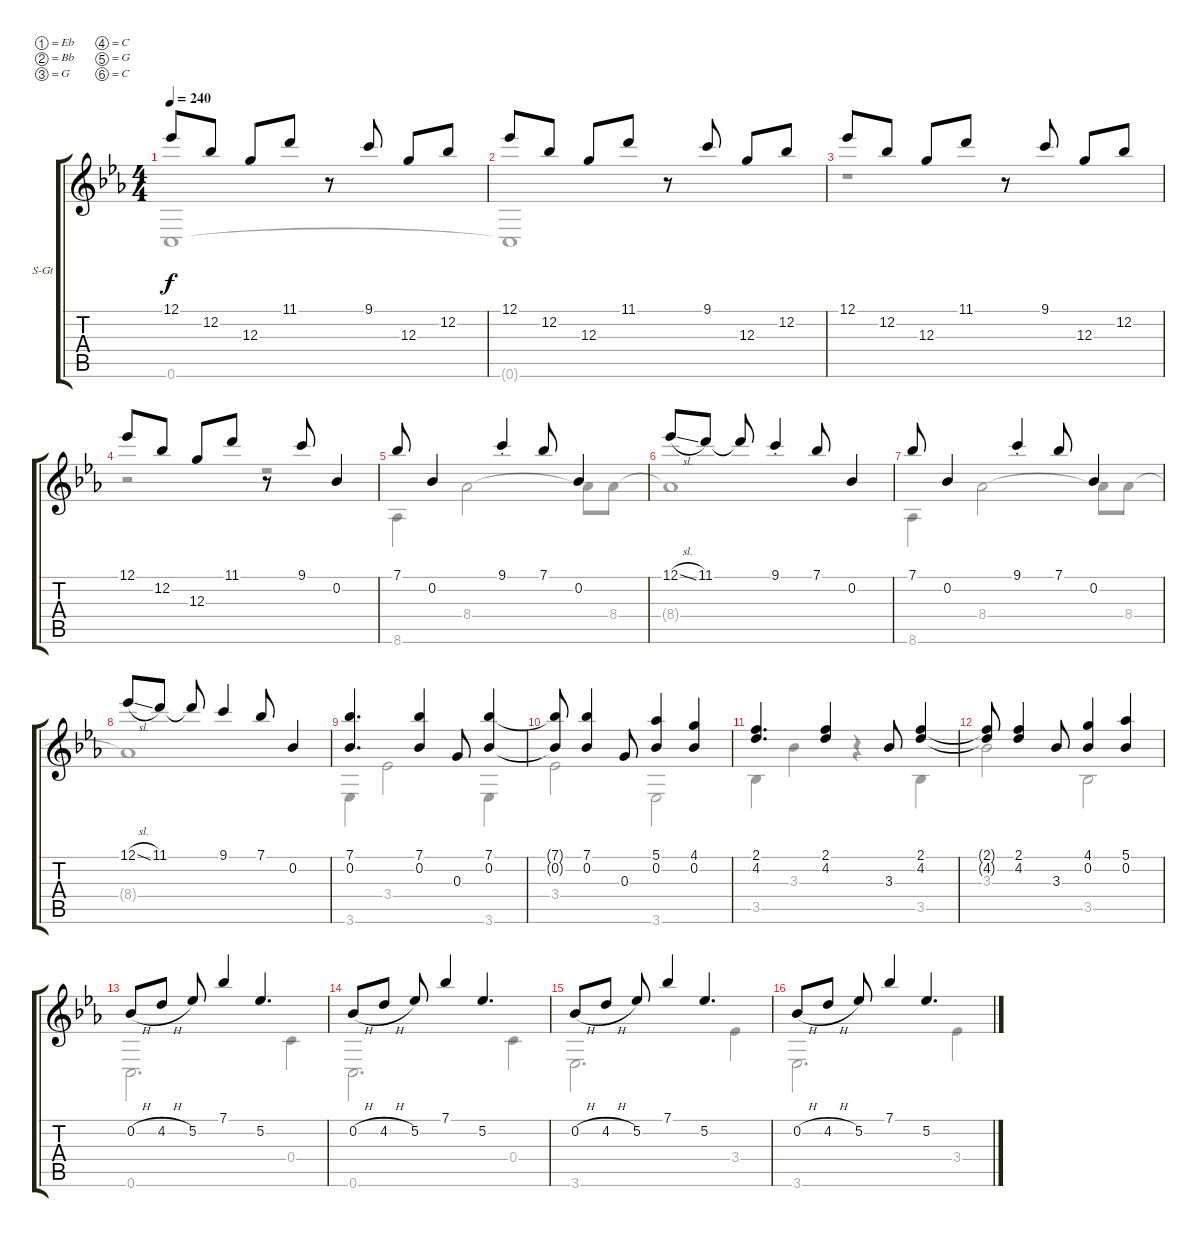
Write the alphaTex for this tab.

\bracketExtendMode groupsimilarinstruments
\firstSystemTrackNameOrientation horizontal
\otherSystemsTrackNameOrientation horizontal
\track ("Track 1" "S-Gt") {instrument acousticguitarsteel}
\staff {score tabs}
\tuning (Eb4 Bb3 G3 C3 G2 C2)
\voice
\ts (4 4)
\beaming (8 2 2 2 2)
\tempo 240
\clef g2
\ks cminor
12.1.8{dy f instrument acousticguitarsteel} 12.2.8 12.3.8 11.1.8 r.8 9.1.8 12.3.8 12.2.8 |
12.1.8 12.2.8 12.3.8 11.1.8 r.8 9.1.8 12.3.8 12.2.8 |
12.1.8 12.2.8 12.3.8 11.1.8 r.8 9.1.8 12.3.8 12.2.8 |
12.1.8 12.2.8 12.3.8 11.1.8 r.8 9.1.8 0.2.4 |
7.1.8 0.2.4 9.1{st}.4 7.1.8 0.2.4 |
12.1{sl}.8 11.1.8 11.1{t}.8 9.1{st}.4 7.1.8 0.2.4 |
7.1.8 0.2.4 9.1{st}.4 7.1.8 0.2.4 |
12.1{sl}.8 11.1.8 11.1{t}.8 9.1.4 7.1.8 0.2.4 |
(7.1 0.2).4{d} (7.1 0.2).4 0.3.8 (7.1 0.2).4 |
(7.1{t} 0.2{t}).8 (7.1 0.2).4 0.3.8 (5.1 0.2).4 (4.1 0.2).4 |
(2.1 4.2).4{d} (2.1 4.2).4 3.3.8 (2.1 4.2).4 |
(2.1{t} 4.2{t}).8 (2.1 4.2).4 3.3.8 (4.1 0.2).4 (5.1 0.2).4 |
0.2{h}.8 4.2{h}.8 5.2.8 7.1.4 5.2.4{d} |
0.2{h}.8 4.2{h}.8 5.2.8 7.1.4 5.2.4{d} |
0.2{h}.8 4.2{h}.8 5.2.8 7.1.4 5.2.4{d} |
0.2{h}.8 4.2{h}.8 5.2.8 7.1.4 5.2.4{d}
\voice
\clef g2
\ottava regular
\simile none
\ks cminor
0.6.1{dy f} |
0.6{t}.1 |
r.1 |
r.2 r.2 |
8.6.4 8.4.2 8.4{t}.8 8.4.8 |
8.4{t}.1 |
8.6.4 8.4.2 8.4{t}.8 8.4.8 |
8.4{t}.1 |
3.6.4 3.4.2 3.6.4 |
3.4.2 3.6.2 |
3.5.4 3.3.4 r.4 3.5.4 |
3.3.2 3.5.2 |
0.6.2{d} 0.4.4 |
0.6.2{d} 0.4.4 |
3.6.2{d} 3.4.4 |
3.6.2{d} 3.4.4
